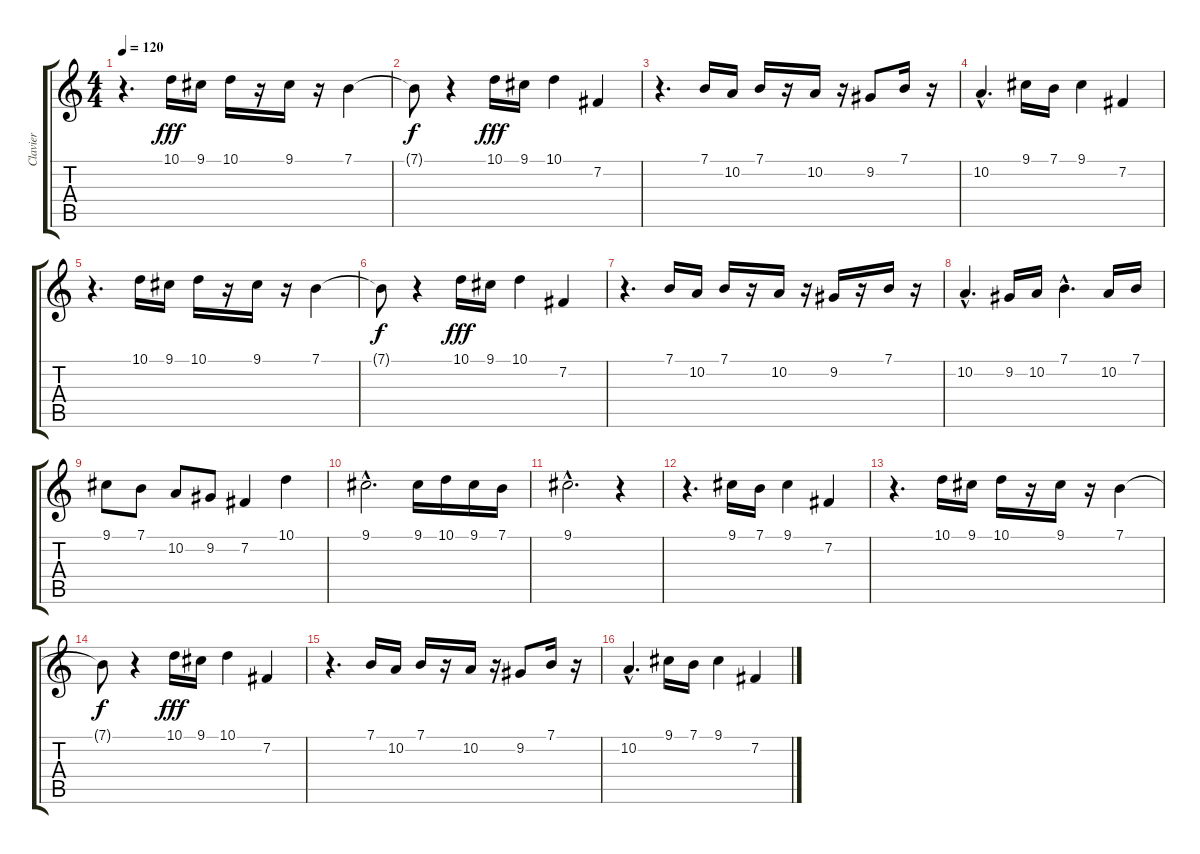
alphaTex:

\track ("Clavier" "Clavier") {instrument trombone}
\staff {score tabs}
\tuning (E4 B3 G3 D3 A2 E2) {hide}
\ts (4 4)
\tempo 120
\clef g2
\ks c
r.4{d dy fff} 10.1.16 9.1.16 10.1.16 r.16 9.1.16 r.16 7.1.4 |
7.1{t}.8{dy f} r.4 10.1.16{dy fff} 9.1.16 10.1.4 7.2.4 |
r.4{d} 7.1.16 10.2.16 7.1.16 r.16 10.2.16 r.16 9.2.8 7.1.16 r.16 |
10.2{hac}.4{d} 9.1.16 7.1.16 9.1.4 7.2.4 |
r.4{d} 10.1.16 9.1.16 10.1.16 r.16 9.1.16 r.16 7.1.4 |
7.1{t}.8{dy f} r.4 10.1.16{dy fff} 9.1.16 10.1.4 7.2.4 |
r.4{d} 7.1.16 10.2.16 7.1.16 r.16 10.2.16 r.16 9.2.16 r.16 7.1.16 r.16 |
10.2{hac}.4{d} 9.2.16 10.2.16 7.1{hac}.4{d} 10.2.16 7.1.16 |
9.1.8 7.1.8 10.2.8 9.2.8 7.2.4 10.1.4 |
9.1{hac}.2{d} 9.1.16 10.1.16 9.1.16 7.1.16 |
9.1{hac}.2{d} r.4 |
r.4{d} 9.1.16 7.1.16 9.1.4 7.2.4 |
r.4{d} 10.1.16 9.1.16 10.1.16 r.16 9.1.16 r.16 7.1.4 |
7.1{t}.8{dy f} r.4 10.1.16{dy fff} 9.1.16 10.1.4 7.2.4 |
r.4{d} 7.1.16 10.2.16 7.1.16 r.16 10.2.16 r.16 9.2.8 7.1.16 r.16 |
10.2{hac}.4{d} 9.1.16 7.1.16 9.1.4 7.2.4
